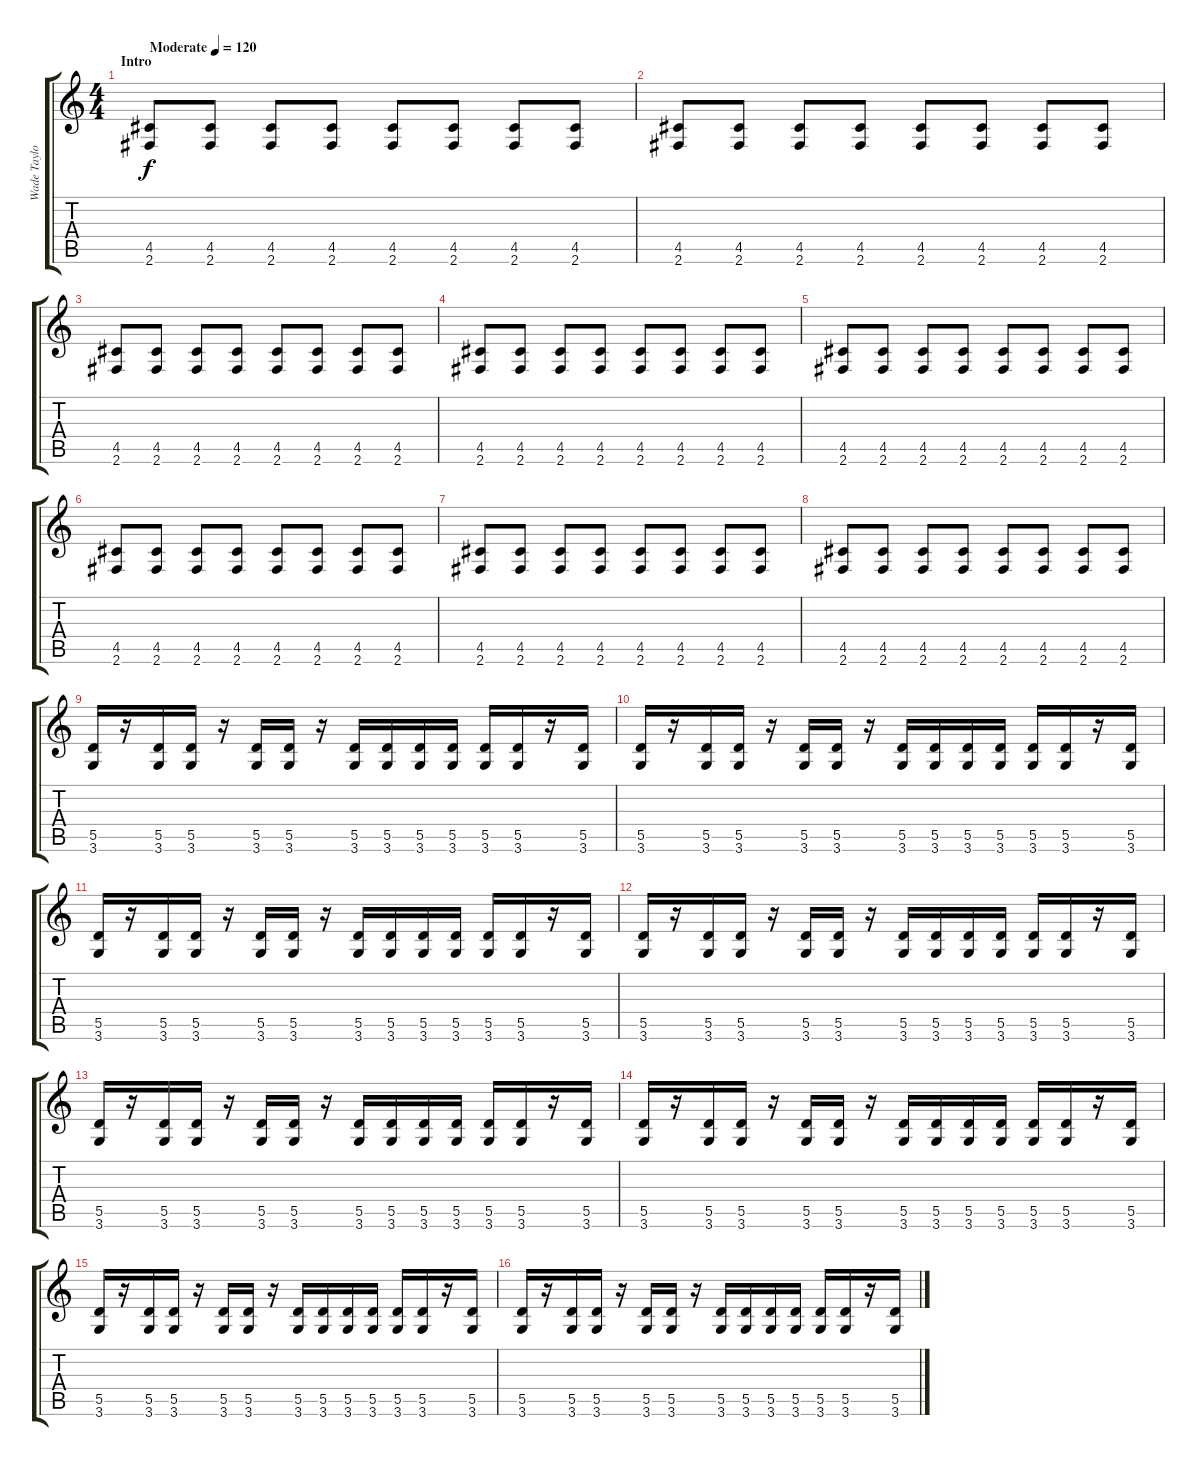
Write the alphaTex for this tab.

\track ("Wade Taylor" "Wade Taylo") {instrument overdrivenguitar}
\staff {score tabs}
\tuning (E4 B3 G3 D3 A2 E2) {hide}
\ts (4 4)
\section ("" "Intro")
\tempo (120 "Moderate")
\clef g2
\ks c
(4.5 2.6).8{dy f instrument overdrivenguitar} (4.5 2.6).8 (4.5 2.6).8 (4.5 2.6).8 (4.5 2.6).8 (4.5 2.6).8 (4.5 2.6).8 (4.5 2.6).8 |
(4.5 2.6).8 (4.5 2.6).8 (4.5 2.6).8 (4.5 2.6).8 (4.5 2.6).8 (4.5 2.6).8 (4.5 2.6).8 (4.5 2.6).8 |
(4.5 2.6).8 (4.5 2.6).8 (4.5 2.6).8 (4.5 2.6).8 (4.5 2.6).8 (4.5 2.6).8 (4.5 2.6).8 (4.5 2.6).8 |
(4.5 2.6).8 (4.5 2.6).8 (4.5 2.6).8 (4.5 2.6).8 (4.5 2.6).8 (4.5 2.6).8 (4.5 2.6).8 (4.5 2.6).8 |
(4.5 2.6).8 (4.5 2.6).8 (4.5 2.6).8 (4.5 2.6).8 (4.5 2.6).8 (4.5 2.6).8 (4.5 2.6).8 (4.5 2.6).8 |
(4.5 2.6).8 (4.5 2.6).8 (4.5 2.6).8 (4.5 2.6).8 (4.5 2.6).8 (4.5 2.6).8 (4.5 2.6).8 (4.5 2.6).8 |
(4.5 2.6).8 (4.5 2.6).8 (4.5 2.6).8 (4.5 2.6).8 (4.5 2.6).8 (4.5 2.6).8 (4.5 2.6).8 (4.5 2.6).8 |
(4.5 2.6).8 (4.5 2.6).8 (4.5 2.6).8 (4.5 2.6).8 (4.5 2.6).8 (4.5 2.6).8 (4.5 2.6).8 (4.5 2.6).8 |
(5.5 3.6).16 r.16 (5.5 3.6).16 (5.5 3.6).16 r.16 (5.5 3.6).16 (5.5 3.6).16 r.16 (5.5 3.6).16 (5.5 3.6).16 (5.5 3.6).16 (5.5 3.6).16 (5.5 3.6).16 (5.5 3.6).16 r.16 (5.5 3.6).16 |
(5.5 3.6).16 r.16 (5.5 3.6).16 (5.5 3.6).16 r.16 (5.5 3.6).16 (5.5 3.6).16 r.16 (5.5 3.6).16 (5.5 3.6).16 (5.5 3.6).16 (5.5 3.6).16 (5.5 3.6).16 (5.5 3.6).16 r.16 (5.5 3.6).16 |
(5.5 3.6).16 r.16 (5.5 3.6).16 (5.5 3.6).16 r.16 (5.5 3.6).16 (5.5 3.6).16 r.16 (5.5 3.6).16 (5.5 3.6).16 (5.5 3.6).16 (5.5 3.6).16 (5.5 3.6).16 (5.5 3.6).16 r.16 (5.5 3.6).16 |
(5.5 3.6).16 r.16 (5.5 3.6).16 (5.5 3.6).16 r.16 (5.5 3.6).16 (5.5 3.6).16 r.16 (5.5 3.6).16 (5.5 3.6).16 (5.5 3.6).16 (5.5 3.6).16 (5.5 3.6).16 (5.5 3.6).16 r.16 (5.5 3.6).16 |
(5.5 3.6).16 r.16 (5.5 3.6).16 (5.5 3.6).16 r.16 (5.5 3.6).16 (5.5 3.6).16 r.16 (5.5 3.6).16 (5.5 3.6).16 (5.5 3.6).16 (5.5 3.6).16 (5.5 3.6).16 (5.5 3.6).16 r.16 (5.5 3.6).16 |
(5.5 3.6).16 r.16 (5.5 3.6).16 (5.5 3.6).16 r.16 (5.5 3.6).16 (5.5 3.6).16 r.16 (5.5 3.6).16 (5.5 3.6).16 (5.5 3.6).16 (5.5 3.6).16 (5.5 3.6).16 (5.5 3.6).16 r.16 (5.5 3.6).16 |
(5.5 3.6).16 r.16 (5.5 3.6).16 (5.5 3.6).16 r.16 (5.5 3.6).16 (5.5 3.6).16 r.16 (5.5 3.6).16 (5.5 3.6).16 (5.5 3.6).16 (5.5 3.6).16 (5.5 3.6).16 (5.5 3.6).16 r.16 (5.5 3.6).16 |
(5.5 3.6).16 r.16 (5.5 3.6).16 (5.5 3.6).16 r.16 (5.5 3.6).16 (5.5 3.6).16 r.16 (5.5 3.6).16 (5.5 3.6).16 (5.5 3.6).16 (5.5 3.6).16 (5.5 3.6).16 (5.5 3.6).16 r.16 (5.5 3.6).16
